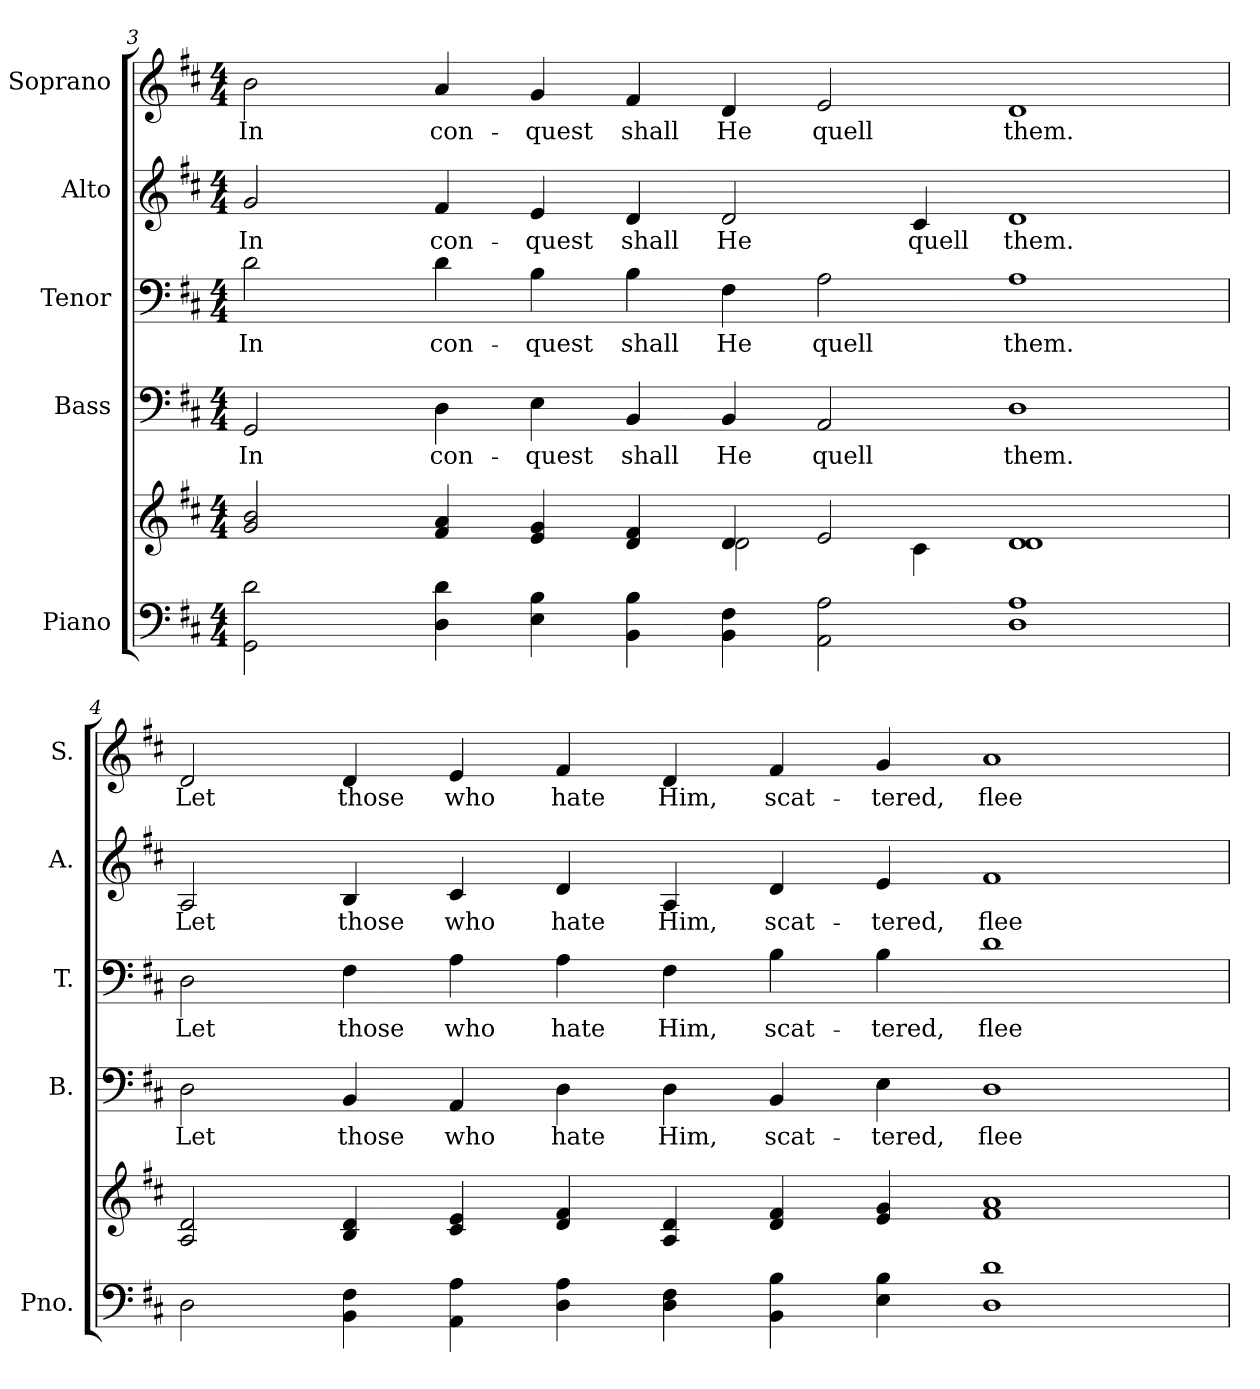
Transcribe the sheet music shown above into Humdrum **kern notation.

**kern	**kern	**kern	**text	**kern	**text	**kern	**text	**kern	**text
*part5	*part5	*part4	*part4	*part3	*part3	*part2	*part2	*part1	*part1
*staff6	*staff5	*staff4	*staff4	*staff3	*staff3	*staff2	*staff2	*staff1	*staff1
*I"Piano	*	*I"Bass	*	*I"Tenor	*	*I"Alto	*	*I"Soprano	*
*I'Pno.	*	*I'B.	*	*I'T.	*	*I'A.	*	*I'S.	*
!!LO:PB:g=z
*clefF4	*clefG2	*clefF4	*	*clefF4	*	*clefG2	*	*clefG2	*
*k[f#c#]	*k[f#c#]	*k[f#c#]	*	*k[f#c#]	*	*k[f#c#]	*	*k[f#c#]	*
*D:	*D:	*D:	*	*D:	*	*D:	*	*D:	*
*M4/4	*M4/4	*M4/4	*	*M4/4	*	*M4/4	*	*M4/4	*
=3	=3	=3	=3	=3	=3	=3	=3	=3	=3
*	*^	*	*	*	*	*	*	*	*
!	!	!	!	!LO:LY:b:color=#000000	!	!	!	!	!	!
!	!	!	!	!	!	!LO:LY:b:color=#000000	!	!	!	!
!	!	!	!	!	!	!	!	!LO:LY:b:color=#000000	!	!
!	!	!	!	!	!	!	!	!	!	!LO:LY:b:color=#000000
2GGi\ 2di	2gi/ 2bi	4ryy	2GGi/	In	2di\	In	2gi/	In	2bi\	In
*	*v	*v	*	*	*	*	*	*	*	*
*	*^	*	*	*	*	*	*	*	*
!	!	!	!	!LO:LY:b:color=#000000	!	!	!	!	!	!
*	*v	*v	*	*	*	*	*	*	*	*
*	*^	*	*	*	*	*	*	*	*
!	!	!	!	!	!	!LO:LY:b:color=#000000	!	!	!	!
*	*v	*v	*	*	*	*	*	*	*	*
*	*^	*	*	*	*	*	*	*	*
!	!	!	!	!	!	!	!	!LO:LY:b:color=#000000	!	!
*	*v	*v	*	*	*	*	*	*	*	*
*	*^	*	*	*	*	*	*	*	*
!	!	!	!	!	!	!	!	!	!	!LO:LY:b:color=#000000
*	*v	*v	*	*	*	*	*	*	*	*
4Di\ 4di	4f#i/ 4ai	4Di\	con-	4di\	con-	4f#i/	con-	4ai/	con-
!	!	!	!LO:LY:b:color=#000000	!	!	!	!	!	!
!	!	!	!	!	!LO:LY:b:color=#000000	!	!	!	!
!	!	!	!	!	!	!	!LO:LY:b:color=#000000	!	!
!	!	!	!	!	!	!	!	!	!LO:LY:b:color=#000000
4Ei\ 4Bi	4ei/ 4gi	4Ei\	-quest	4Bi\	-quest	4ei/	-quest	4gi/	-quest
!	!	!	!LO:LY:b:color=#000000	!	!	!	!	!	!
!	!	!	!	!	!LO:LY:b:color=#000000	!	!	!	!
!	!	!	!	!	!	!	!LO:LY:b:color=#000000	!	!
!	!	!	!	!	!	!	!	!	!LO:LY:b:color=#000000
4BBi\ 4Bi	4di/ 4f#i	4BBi/	shall	4Bi\	shall	4di/	shall	4f#i/	shall
*	*^	*	*	*	*	*	*	*	*
!	!	!	!	!LO:LY:b:color=#000000	!	!	!	!	!	!
!	!	!	!	!	!	!LO:LY:b:color=#000000	!	!	!	!
!	!	!	!	!	!	!	!	!LO:LY:b:color=#000000	!	!
!	!	!	!	!	!	!	!	!	!	!LO:LY:b:color=#000000
4BBi\ 4F#i	4di/	2di\	4BBi/	He	4F#i\	He	2di/	He	4di/	He
!	!	!	!	!LO:LY:b:color=#000000	!	!	!	!	!	!
!	!	!	!	!	!	!LO:LY:b:color=#000000	!	!	!	!
!	!	!	!	!	!	!	!	!	!	!LO:LY:b:color=#000000
2AAi\ 2Ai	2ei/	.	2AAi/	quell	2Ai\	quell	.	.	2ei/	quell
!	!	!	!	!	!	!	!	!LO:LY:b:color=#000000	!	!
.	.	4c#i\	.	.	.	.	4c#i/	quell	.	.
!	!	!	!	!LO:LY:b:color=#000000	!	!	!	!	!	!
!	!	!	!	!	!	!LO:LY:b:color=#000000	!	!	!	!
!	!	!	!	!	!	!	!	!LO:LY:b:color=#000000	!	!
!	!	!	!	!	!	!	!	!	!	!LO:LY:b:color=#000000
1Di 1Ai	1di 1di	1ryy	1Di	them.	1Ai	them.	1di	them.	1di	them.
*	*v	*v	*	*	*	*	*	*	*	*
=4	=4	=4	=4	=4	=4	=4	=4	=4	=4
*	*^	*	*	*	*	*	*	*	*
!	!	!	!	!LO:LY:b:color=#000000	!	!	!	!	!	!
*	*v	*v	*	*	*	*	*	*	*	*
*	*^	*	*	*	*	*	*	*	*
!	!	!	!	!	!	!LO:LY:b:color=#000000	!	!	!	!
*	*v	*v	*	*	*	*	*	*	*	*
*	*^	*	*	*	*	*	*	*	*
!	!	!	!	!	!	!	!	!LO:LY:b:color=#000000	!	!
*	*v	*v	*	*	*	*	*	*	*	*
*	*^	*	*	*	*	*	*	*	*
!	!	!	!	!	!	!	!	!	!	!LO:LY:b:color=#000000
*	*v	*v	*	*	*	*	*	*	*	*
2Di\	2Ai/ 2di	2Di\	Let	2Di\	Let	2Ai/	Let	2di/	Let
!	!	!	!LO:LY:b:color=#000000	!	!	!	!	!	!
!	!	!	!	!	!LO:LY:b:color=#000000	!	!	!	!
!	!	!	!	!	!	!	!LO:LY:b:color=#000000	!	!
!	!	!	!	!	!	!	!	!	!LO:LY:b:color=#000000
4BBi\ 4F#i	4Bi/ 4di	4BBi/	those	4F#i\	those	4Bi/	those	4di/	those
!	!	!	!LO:LY:b:color=#000000	!	!	!	!	!	!
!	!	!	!	!	!LO:LY:b:color=#000000	!	!	!	!
!	!	!	!	!	!	!	!LO:LY:b:color=#000000	!	!
!	!	!	!	!	!	!	!	!	!LO:LY:b:color=#000000
4AAi\ 4Ai	4c#i/ 4ei	4AAi/	who	4Ai\	who	4c#i/	who	4ei/	who
!	!	!	!LO:LY:b:color=#000000	!	!	!	!	!	!
!	!	!	!	!	!LO:LY:b:color=#000000	!	!	!	!
!	!	!	!	!	!	!	!LO:LY:b:color=#000000	!	!
!	!	!	!	!	!	!	!	!	!LO:LY:b:color=#000000
4Di\ 4Ai	4di/ 4f#i	4Di\	hate	4Ai\	hate	4di/	hate	4f#i/	hate
!	!	!	!LO:LY:b:color=#000000	!	!	!	!	!	!
!	!	!	!	!	!LO:LY:b:color=#000000	!	!	!	!
!	!	!	!	!	!	!	!LO:LY:b:color=#000000	!	!
!	!	!	!	!	!	!	!	!	!LO:LY:b:color=#000000
4Di\ 4F#i	4Ai/ 4di	4Di\	Him,	4F#i\	Him,	4Ai/	Him,	4di/	Him,
!	!	!	!LO:LY:b:color=#000000	!	!	!	!	!	!
!	!	!	!	!	!LO:LY:b:color=#000000	!	!	!	!
!	!	!	!	!	!	!	!LO:LY:b:color=#000000	!	!
!	!	!	!	!	!	!	!	!	!LO:LY:b:color=#000000
4BBi\ 4Bi	4di/ 4f#i	4BBi/	scat-	4Bi\	scat-	4di/	scat-	4f#i/	scat-
!	!	!	!LO:LY:b:color=#000000	!	!	!	!	!	!
!	!	!	!	!	!LO:LY:b:color=#000000	!	!	!	!
!	!	!	!	!	!	!	!LO:LY:b:color=#000000	!	!
!	!	!	!	!	!	!	!	!	!LO:LY:b:color=#000000
4Ei\ 4Bi	4ei/ 4gi	4Ei\	-tered,	4Bi\	-tered,	4ei/	-tered,	4gi/	-tered,
!	!	!	!LO:LY:b:color=#000000	!	!	!	!	!	!
!	!	!	!	!	!LO:LY:b:color=#000000	!	!	!	!
!	!	!	!	!	!	!	!LO:LY:b:color=#000000	!	!
!	!	!	!	!	!	!	!	!	!LO:LY:b:color=#000000
1Di 1di	1f#i 1ai	1Di	flee	1di	flee	1f#i	flee	1ai	flee
=	=	=	=	=	=	=	=	=	=
*-	*-	*-	*-	*-	*-	*-	*-	*-	*-
